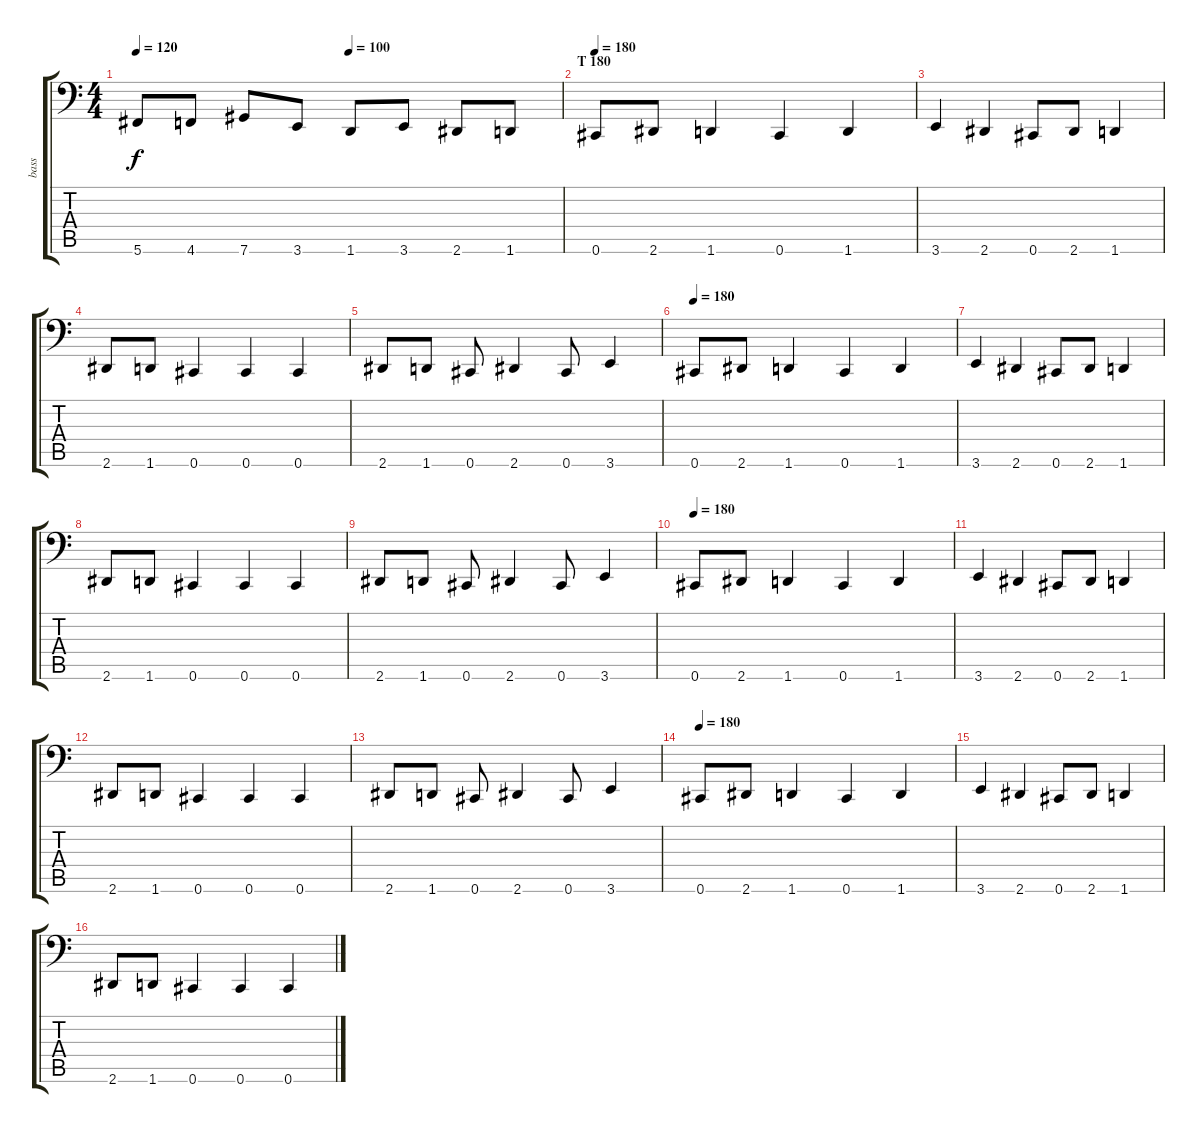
\track ("bass" "bass") {instrument electricbasspick}
\staff {score tabs}
\tuning (Db3 Ab2 E2 B1 Gb1 Db1) {hide}
\ts (4 4)
\section ("" "")
\tempo 120
\tempo (100 0.5)
\clef f4
\ks c
5.6.8{dy f} 4.6.8 7.6.8 3.6.8 1.6.8 3.6.8 2.6.8 1.6.8 |
\section ("" "T 180")
\tempo 180
0.6.8 2.6.8 1.6.4 0.6.4 1.6.4 |
3.6.4 2.6.4 0.6.8 2.6.8 1.6.4 |
2.6.8 1.6.8 0.6.4 0.6.4 0.6.4 |
2.6.8 1.6.8 0.6.8 2.6.4 0.6.8 3.6.4 |
\tempo 180
0.6.8 2.6.8 1.6.4 0.6.4 1.6.4 |
3.6.4 2.6.4 0.6.8 2.6.8 1.6.4 |
2.6.8 1.6.8 0.6.4 0.6.4 0.6.4 |
2.6.8 1.6.8 0.6.8 2.6.4 0.6.8 3.6.4 |
\tempo 180
0.6.8 2.6.8 1.6.4 0.6.4 1.6.4 |
3.6.4 2.6.4 0.6.8 2.6.8 1.6.4 |
2.6.8 1.6.8 0.6.4 0.6.4 0.6.4 |
2.6.8 1.6.8 0.6.8 2.6.4 0.6.8 3.6.4 |
\tempo 180
0.6.8 2.6.8 1.6.4 0.6.4 1.6.4 |
3.6.4 2.6.4 0.6.8 2.6.8 1.6.4 |
2.6.8 1.6.8 0.6.4 0.6.4 0.6.4
